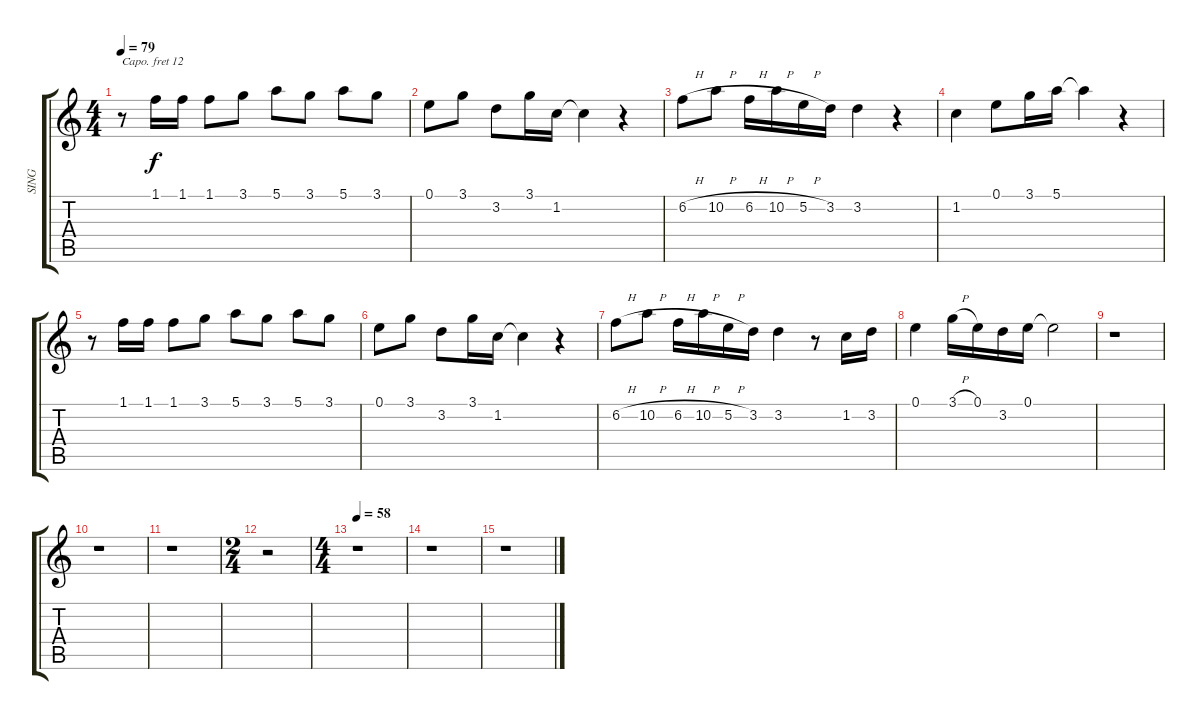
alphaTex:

\track ("SING" "SING") {instrument panflute}
\staff {score tabs}
\capo 12
\tuning (E4 B3 G3 D3 A2 E2) {hide}
\ts (4 4)
\tempo 79
\clef g2
\ks c
r.8{dy f} 1.1.16 1.1.16 1.1.8 3.1.8 5.1.8 3.1.8 5.1.8 3.1.8 |
0.1.8 3.1.8 3.2.8 3.1.16 1.2.16 1.2{t}.4 r.4 |
6.2{h}.8 10.2{h}.8 6.2{h}.16 10.2{h}.16 5.2{h}.16 3.2.16 3.2.4 r.4 |
1.2.4 0.1.8 3.1.16 5.1.16 5.1{t}.4 r.4 |
r.8 1.1.16 1.1.16 1.1.8 3.1.8 5.1.8 3.1.8 5.1.8 3.1.8 |
0.1.8 3.1.8 3.2.8 3.1.16 1.2.16 1.2{t}.4 r.4 |
6.2{h}.8 10.2{h}.8 6.2{h}.16 10.2{h}.16 5.2{h}.16 3.2.16 3.2.4 r.8 1.2.16 3.2.16 |
0.1.4 3.1{h}.16 0.1.16 3.2.16 0.1.16 0.1{t}.2 |
r.1 |
r.1 |
r.1 |
\ts (2 4)
r.2 |
\ts (4 4)
\tempo 58
r.1 |
r.1 |
r.1
